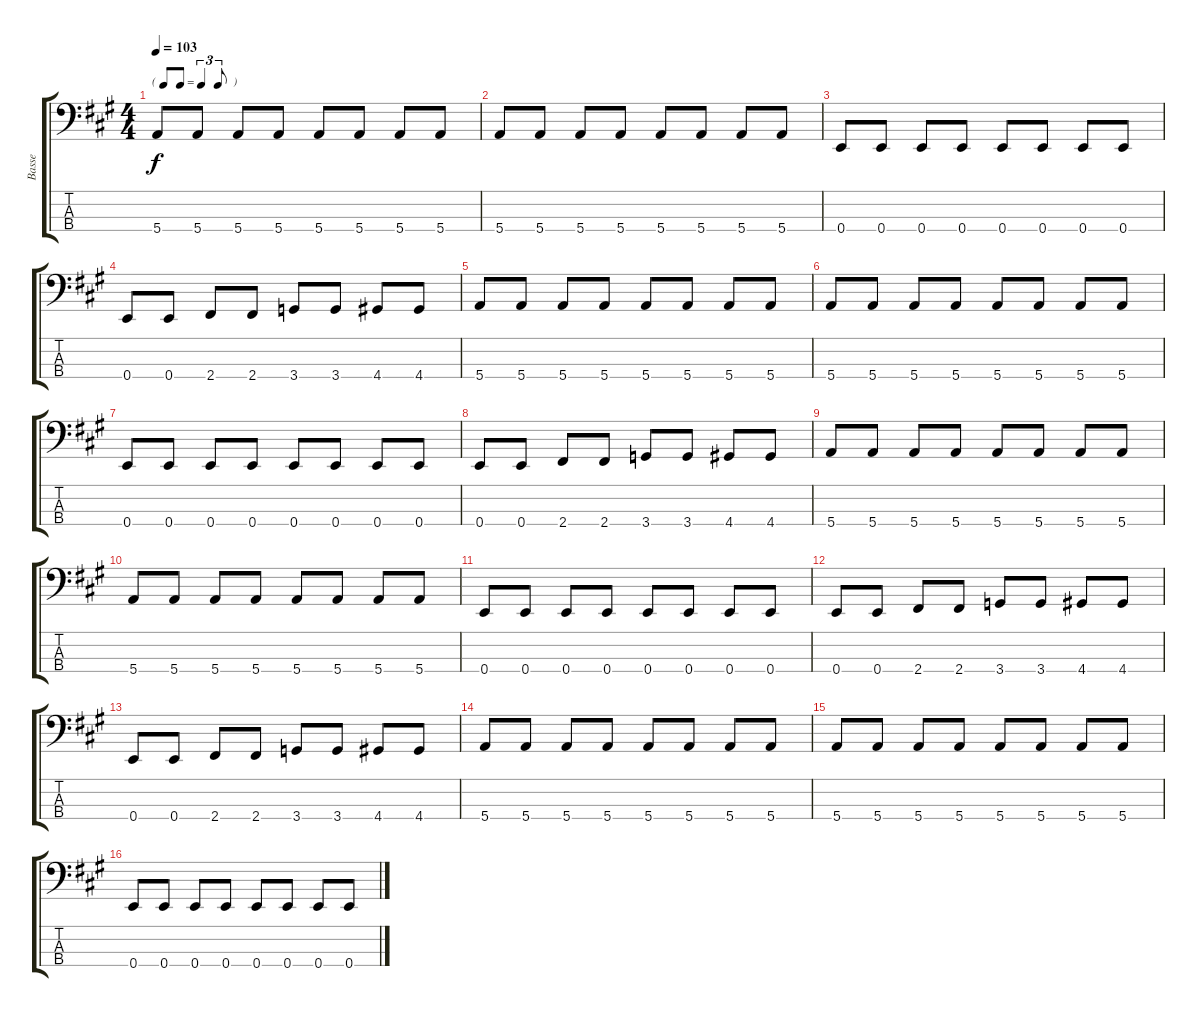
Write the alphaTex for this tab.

\track ("Basse" "Basse") {instrument electricbassfinger}
\staff {score tabs}
\tuning (G2 D2 A1 E1) {hide}
\ts (4 4)
\tf triplet8th
\tempo 103
\clef f4
\ks a
5.4.8{dy f} 5.4.8 5.4.8 5.4.8 5.4.8 5.4.8 5.4.8 5.4.8 |
5.4.8 5.4.8 5.4.8 5.4.8 5.4.8 5.4.8 5.4.8 5.4.8 |
0.4.8 0.4.8 0.4.8 0.4.8 0.4.8 0.4.8 0.4.8 0.4.8 |
0.4.8 0.4.8 2.4.8 2.4.8 3.4.8 3.4.8 4.4.8 4.4.8 |
5.4.8 5.4.8 5.4.8 5.4.8 5.4.8 5.4.8 5.4.8 5.4.8 |
5.4.8 5.4.8 5.4.8 5.4.8 5.4.8 5.4.8 5.4.8 5.4.8 |
0.4.8 0.4.8 0.4.8 0.4.8 0.4.8 0.4.8 0.4.8 0.4.8 |
0.4.8 0.4.8 2.4.8 2.4.8 3.4.8 3.4.8 4.4.8 4.4.8 |
5.4.8 5.4.8 5.4.8 5.4.8 5.4.8 5.4.8 5.4.8 5.4.8 |
5.4.8 5.4.8 5.4.8 5.4.8 5.4.8 5.4.8 5.4.8 5.4.8 |
0.4.8 0.4.8 0.4.8 0.4.8 0.4.8 0.4.8 0.4.8 0.4.8 |
0.4.8 0.4.8 2.4.8 2.4.8 3.4.8 3.4.8 4.4.8 4.4.8 |
0.4.8 0.4.8 2.4.8 2.4.8 3.4.8 3.4.8 4.4.8 4.4.8 |
5.4.8 5.4.8 5.4.8 5.4.8 5.4.8 5.4.8 5.4.8 5.4.8 |
5.4.8 5.4.8 5.4.8 5.4.8 5.4.8 5.4.8 5.4.8 5.4.8 |
0.4.8 0.4.8 0.4.8 0.4.8 0.4.8 0.4.8 0.4.8 0.4.8
